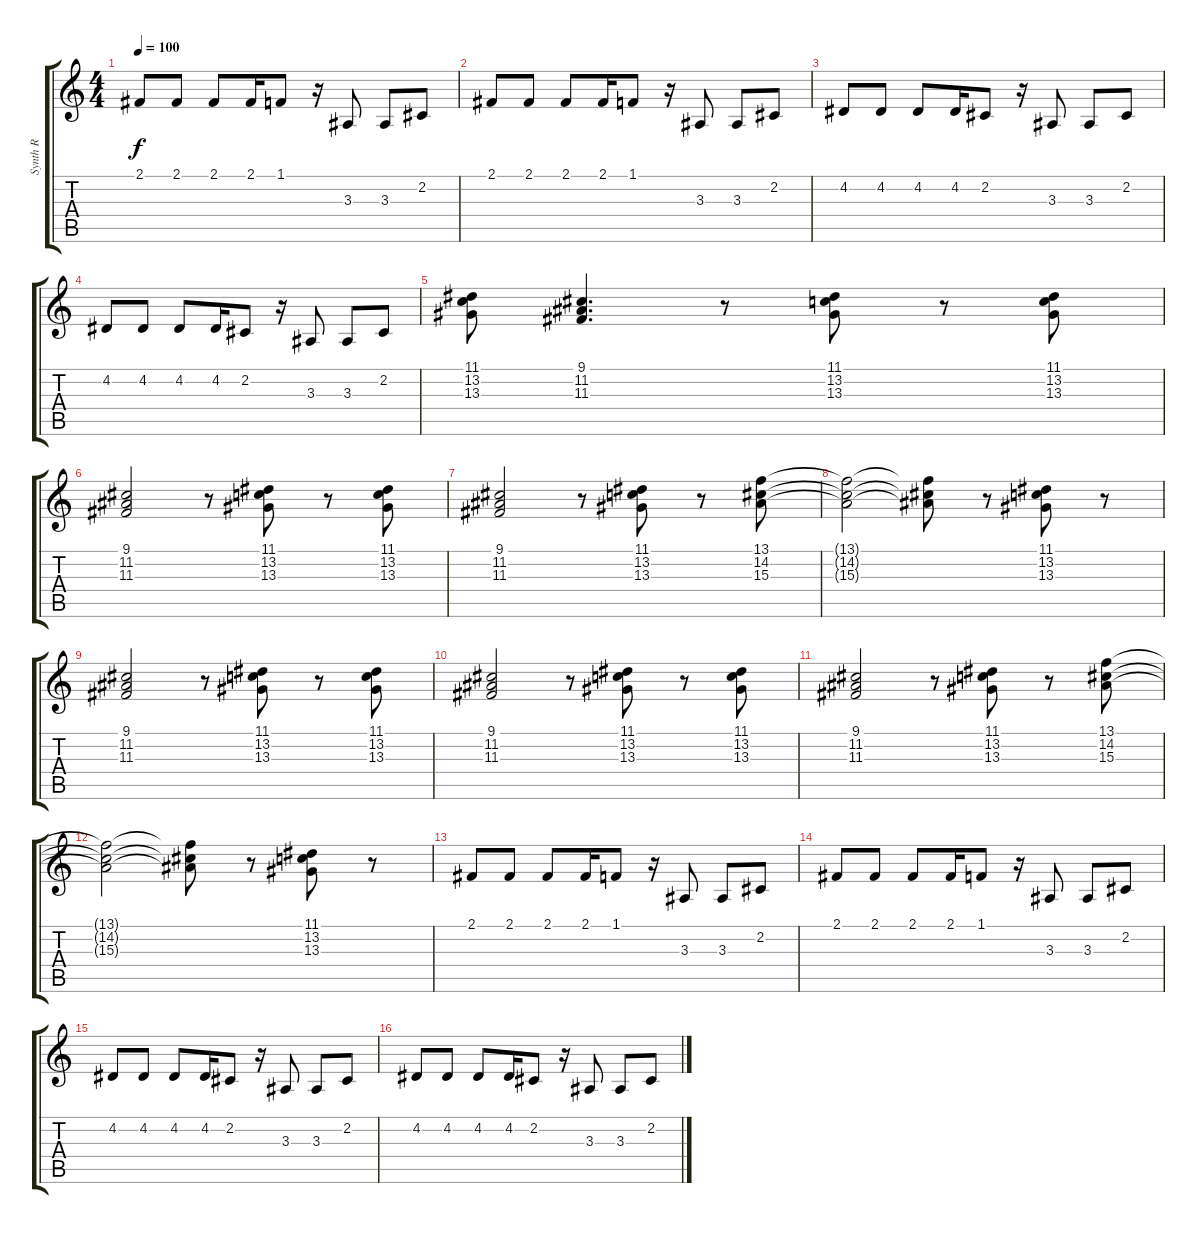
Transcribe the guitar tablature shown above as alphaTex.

\track ("Synth R" "Synth R") {instrument lead2sawtooth}
\staff {score tabs}
\tuning (E4 B3 G3 D3 A2 E2) {hide}
\ts (4 4)
\tempo 100
\clef g2
\ks c
2.1.8{dy f} 2.1.8 2.1.8 2.1.16 1.1.8 r.16 3.3.8 3.3.8 2.2.8 |
2.1.8 2.1.8 2.1.8 2.1.16 1.1.8 r.16 3.3.8 3.3.8 2.2.8 |
4.2.8 4.2.8 4.2.8 4.2.16 2.2.8 r.16 3.3.8 3.3.8 2.2.8 |
4.2.8 4.2.8 4.2.8 4.2.16 2.2.8 r.16 3.3.8 3.3.8 2.2.8 |
(11.1 13.2 13.3).8 (9.1 11.2 11.3).4{d} r.8 (11.1 13.2 13.3).8 r.8 (11.1 13.2 13.3).8 |
(9.1 11.2 11.3).2 r.8 (11.1 13.2 13.3).8 r.8 (11.1 13.2 13.3).8 |
(9.1 11.2 11.3).2 r.8 (11.1 13.2 13.3).8 r.8 (13.1 14.2 15.3).8 |
(13.1{t} 14.2{t} 15.3{t}).2 (13.1{t} 14.2{t} 15.3{t}).8 r.8 (11.1 13.2 13.3).8 r.8 |
(9.1 11.2 11.3).2 r.8 (11.1 13.2 13.3).8 r.8 (11.1 13.2 13.3).8 |
(9.1 11.2 11.3).2 r.8 (11.1 13.2 13.3).8 r.8 (11.1 13.2 13.3).8 |
(9.1 11.2 11.3).2 r.8 (11.1 13.2 13.3).8 r.8 (13.1 14.2 15.3).8 |
(13.1{t} 14.2{t} 15.3{t}).2 (13.1{t} 14.2{t} 15.3{t}).8 r.8 (11.1 13.2 13.3).8 r.8 |
2.1.8 2.1.8 2.1.8 2.1.16 1.1.8 r.16 3.3.8 3.3.8 2.2.8 |
2.1.8 2.1.8 2.1.8 2.1.16 1.1.8 r.16 3.3.8 3.3.8 2.2.8 |
4.2.8 4.2.8 4.2.8 4.2.16 2.2.8 r.16 3.3.8 3.3.8 2.2.8 |
4.2.8 4.2.8 4.2.8 4.2.16 2.2.8 r.16 3.3.8 3.3.8 2.2.8
